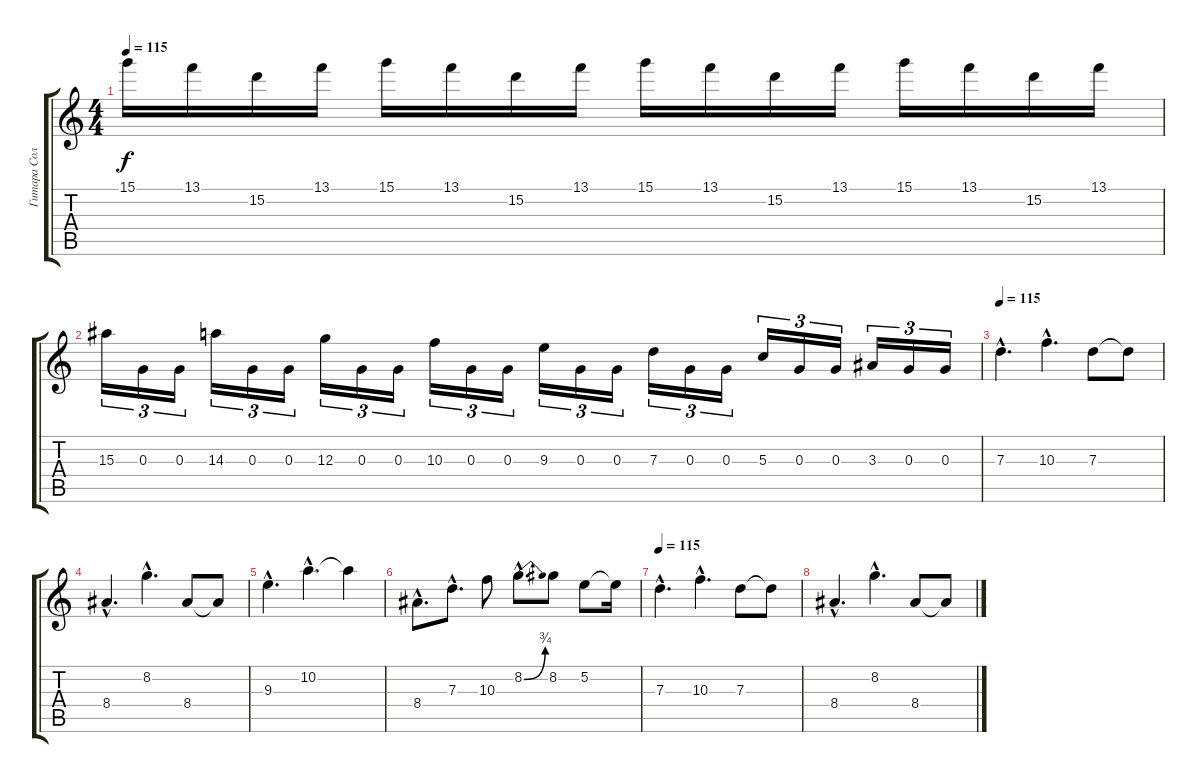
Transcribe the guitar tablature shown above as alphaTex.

\track ("Гитара Соло 1" "Гитара Сол") {instrument distortionguitar}
\staff {score tabs}
\tuning (E4 B3 G3 D3 A2 E2) {hide}
\ts (4 4)
\tempo 115
\clef g2
\ks c
15.1.16{dy f} 13.1.16 15.2.16 13.1.16 15.1.16 13.1.16 15.2.16 13.1.16 15.1.16 13.1.16 15.2.16 13.1.16 15.1.16 13.1.16 15.2.16 13.1.16 |
15.3.16{tu (3 2)} 0.3.16{tu (3 2)} 0.3.16{tu (3 2)} 14.3.16{tu (3 2)} 0.3.16{tu (3 2)} 0.3.16{tu (3 2)} 12.3.16{tu (3 2)} 0.3.16{tu (3 2)} 0.3.16{tu (3 2)} 10.3.16{tu (3 2)} 0.3.16{tu (3 2)} 0.3.16{tu (3 2)} 9.3.16{tu (3 2)} 0.3.16{tu (3 2)} 0.3.16{tu (3 2)} 7.3.16{tu (3 2)} 0.3.16{tu (3 2)} 0.3.16{tu (3 2)} 5.3.16{tu (3 2)} 0.3.16{tu (3 2)} 0.3.16{tu (3 2)} 3.3.16{tu (3 2)} 0.3.16{tu (3 2)} 0.3.16{tu (3 2)} |
\tempo 115
7.3{hac}.4{d} 10.3{hac}.4{d} 7.3.8 7.3{t}.8 |
8.4{hac}.4{d} 8.2{hac}.4{d} 8.4.8 8.4{t}.8 |
9.3{hac}.4{d} 10.2{hac}.4{d} 10.2{t}.4 |
8.4{hac}.8{d} 7.3{hac}.8{d} 10.3.8 8.2{be (bend 0 0 60 3) hac}.8{d} 8.2.8 5.2.8 5.2{t}.16 |
\tempo 115
7.3{hac}.4{d} 10.3{hac}.4{d} 7.3.8 7.3{t}.8 |
8.4{hac}.4{d} 8.2{hac}.4{d} 8.4.8 8.4{t}.8
